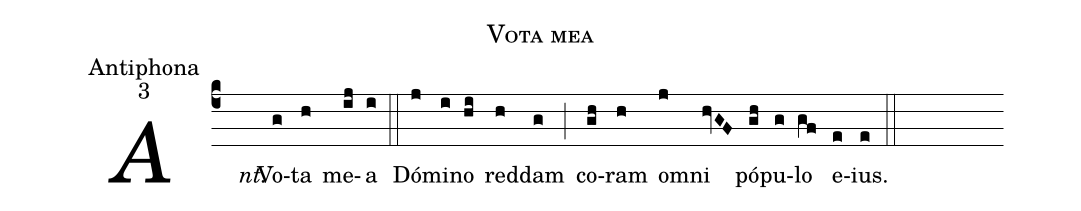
name:Vota mea;
office-part:Antiphona;
mode:3;
%%
(c4) <i>Ant.</i>() Vo(g)ta(h) me(ij)a(i) (::)
Dó(j)mi(i)no(hi) red(h)dam(g) (;) co(gh)ram(h) om(j)ni(hvGF) pó(gh)pu(g)lo(gf) e(e)ius.(e) (::)
